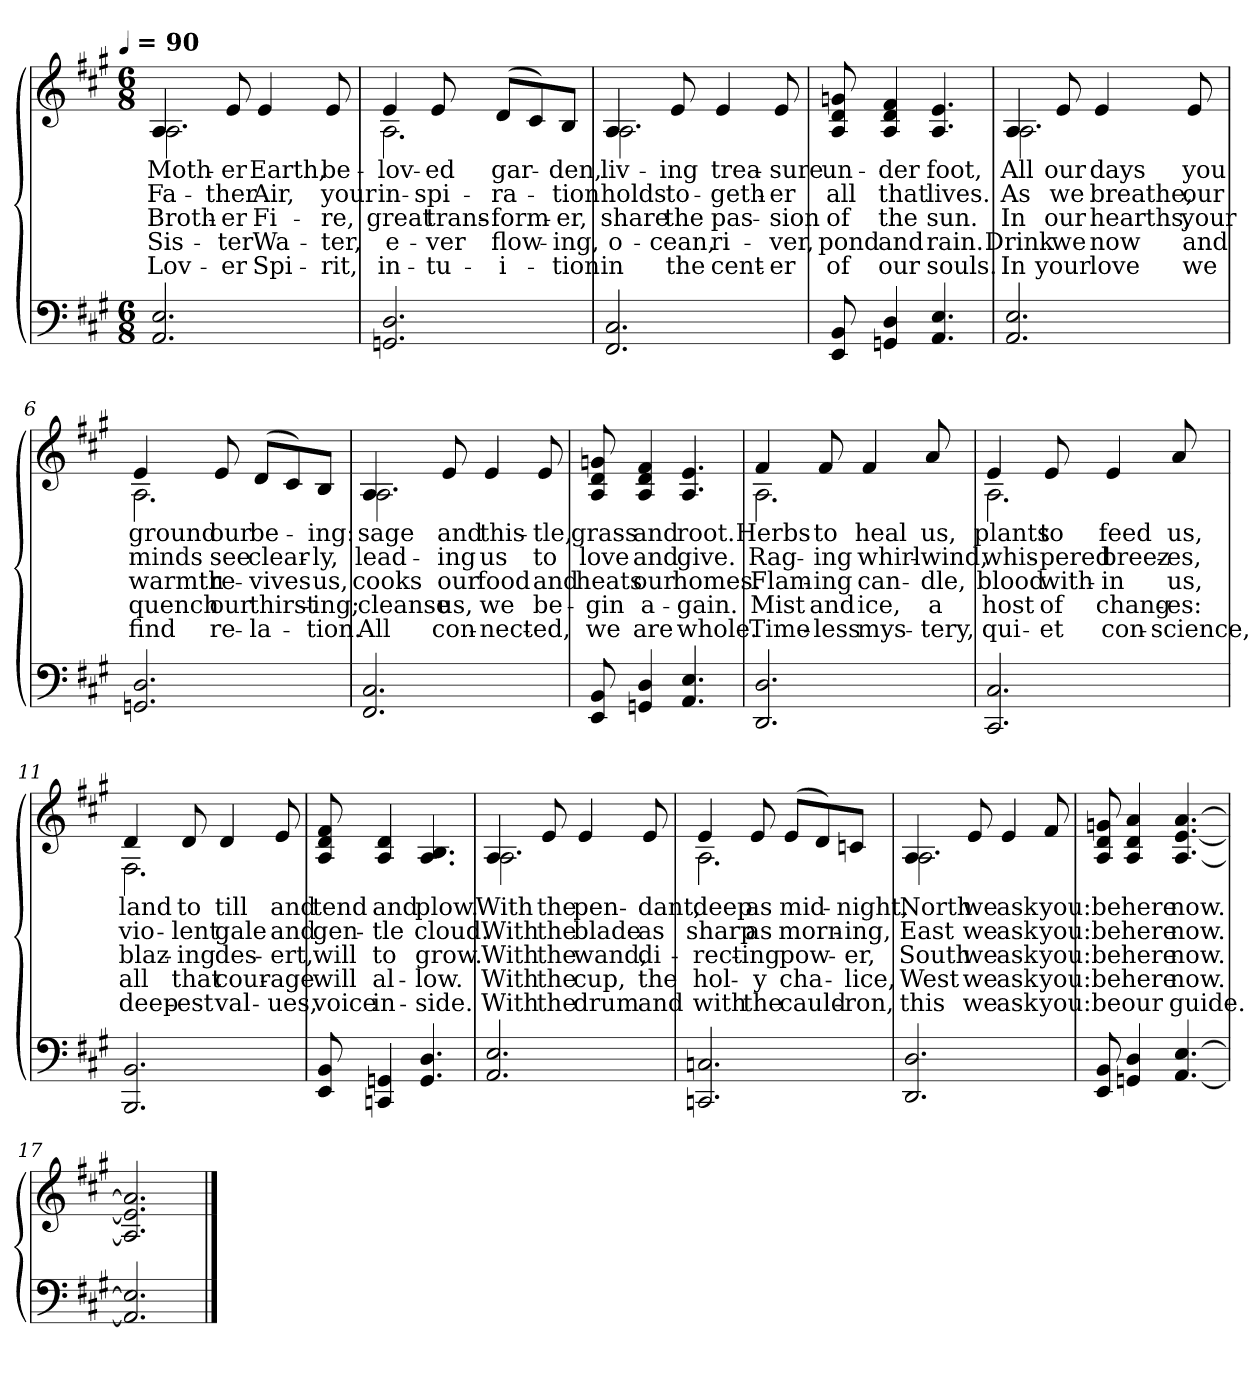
**kern	**kern	**text	**text	**text	**text	**text
*part1	*part1	*part1	*part1	*part1	*part1	*part1
*staff2	*staff1	*staff1	*staff1	*staff1	*staff1	*staff1
*clefF4	*clefG2	*	*	*	*	*
*k[f#c#g#]	*k[f#c#g#]	*	*	*	*	*
!!LO:TX:omd:t=[quarter] = 90
*M6/8	*M6/8	*	*	*	*	*
*MM90	*MM90	*	*	*	*	*
=1	=1	=1	=1	=1	=1	=1
*	*^	*	*	*	*	*
2.AA 2.E	4A	2.A	Moth-	Fa-	Broth-	Sis-	Lov-
.	8e	.	-er	-ther	-er	-ter	-er
.	4e	.	Earth,	Air,	Fi-	Wa-	Spi-
.	8e	.	be-	your	-re,	-ter,	-rit,
=2	=2	=2	=2	=2	=2	=2	=2
2.GGn 2.D	4e	2.A	-lov-	in-	great	e-	in-
.	8e	.	-ed	-spi-	trans-	-ver	-tu-
.	(<8dL	.	gar-	-ra-	-form-	flow-	-i-
.	8c#)	.	.	.	.	.	.
.	8BJ	.	-den,	-tion	-er,	-ing,	-tion
=3	=3	=3	=3	=3	=3	=3	=3
2.FF# 2.C#	4A	2.A	liv-	holds	share	o-	in
.	8e	.	-ing	to-	the	-cean,	the
.	4e	.	trea-	-geth-	pas-	ri-	cent-
.	8e	.	-sure	-er	-sion	-ver,	-er
*	*v	*v	*	*	*	*	*
=4	=4	=4	=4	=4	=4	=4
8EE 8BB	8A 8d 8gn	un-	all	of	pond	of
4GGn 4D	4A 4d 4f#	-der	that	the	and	our
4.AA 4.E	4.A 4.e	foot,	lives.	sun.	rain.	souls.
!!LO:LB:g=z
=5	=5	=5	=5	=5	=5	=5
*	*^	*	*	*	*	*
2.AA 2.E	4A	2.A	All	As	In	Drink	In
.	8e	.	our	we	our	we	your
.	4e	.	days	breathe,	hearths,	now	love
.	8e	.	you	our	your	and	we
=6	=6	=6	=6	=6	=6	=6	=6
2.GGn 2.D	4e	2.A	ground	minds	warmth	quench	find
.	8e	.	our	see	re-	our	re-
.	(<8dL	.	be-	clear-	-vives	thirst-	-la-
.	8c#)	.	.	.	.	.	.
.	8BJ	.	-ing:	-ly,	us,	-ing;	-tion.
=7	=7	=7	=7	=7	=7	=7	=7
2.FF# 2.C#	4A	2.A	sage	lead-	cooks	cleanse	All
.	8e	.	and	-ing	our	us,	con-
.	4e	.	this-	us	food	we	-nect-
.	8e	.	-tle,	to	and	be-	-ed,
*	*v	*v	*	*	*	*	*
=8	=8	=8	=8	=8	=8	=8
8EE 8BB	8A 8d 8gn	grass	love	heats	-gin	we
4GGn 4D	4A 4d 4f#	and	and	our	a-	are
4.AA 4.E	4.A 4.e	root.	give.	homes.	-gain.	whole.
!!LO:LB:g=z
=9	=9	=9	=9	=9	=9	=9
*	*^	*	*	*	*	*
2.DD 2.D	4f#	2.A	Herbs	Rag-	Flam-	Mist	Time-
.	8f#	.	to	-ing	-ing	and	-less
.	4f#	.	heal	whirl-	can-	ice,	mys-
.	8a	.	us,	-wind,	-dle,	a	-tery,
=10	=10	=10	=10	=10	=10	=10	=10
2.CC# 2.C#	4e	2.A	plants	whis-	blood	host	qui-
.	8e	.	to	-pered	with-	of	-et
.	4e	.	feed	breez-	-in	chang-	con-
.	8a	.	us,	-es,	us,	-es:	-science,
=11	=11	=11	=11	=11	=11	=11	=11
2.BBB 2.BB	4d	2.F#	land	vio-	blaz-	all	deep-
.	8d	.	to	-lent	-ing	that	-est
.	4d	.	till	gale	des-	cour-	val-
.	8e	.	and	and	-ert,	-age	-ues,
*	*v	*v	*	*	*	*	*
=12	=12	=12	=12	=12	=12	=12
8EE 8BB	8A 8d 8f#	tend	gen-	will	will	voice
4CCn 4GGn	4A 4d	and	-tle	to	al-	in-
4.GG 4.D	4.A 4.B	plow.	cloud.	grow.	-low.	-side.
!!LO:PB:g=z
=13	=13	=13	=13	=13	=13	=13
*	*^	*	*	*	*	*
2.AA 2.E	4A	2.A	With	With	With	With	With
.	8e	.	the	the	the	the	the
.	4e	.	pen-	blade	wand,	cup,	drum
.	8e	.	-dant,	as	di-	the	and
=14	=14	=14	=14	=14	=14	=14	=14
2.CCn 2.Cn	4e	2.A	deep	sharp	-rect-	hol-	with
.	8e	.	as	as	-ing	-y	the
.	(<8eL	.	mid-	morn-	pow-	cha-	cauld-
.	8d)	.	.	.	.	.	.
.	8cnJ	.	-night,	-ing,	-er,	-lice,	-ron,
=15	=15	=15	=15	=15	=15	=15	=15
2.DD 2.D	4A	2.A	North	East	South	West	this
.	8e	.	we	we	we	we	we
.	4e	.	ask	ask	ask	ask	ask
.	8f#	.	you:	you:	you:	you:	you:
*	*v	*v	*	*	*	*	*
=16	=16	=16	=16	=16	=16	=16
8EE 8BB	8A 8d 8gn	be	be	be	be	be
4GGn 4D	4A 4d 4a	here	here	here	here	our
[4.AA [4.E	[4.A [4.e [4.a	now.	now.	now.	now.	guide.
=17	=17	=17	=17	=17	=17	=17
2.AA] 2.E]	2.A] 2.e] 2.a]	.	.	.	.	.
==	==	==	==	==	==	==
*-	*-	*-	*-	*-	*-	*-
